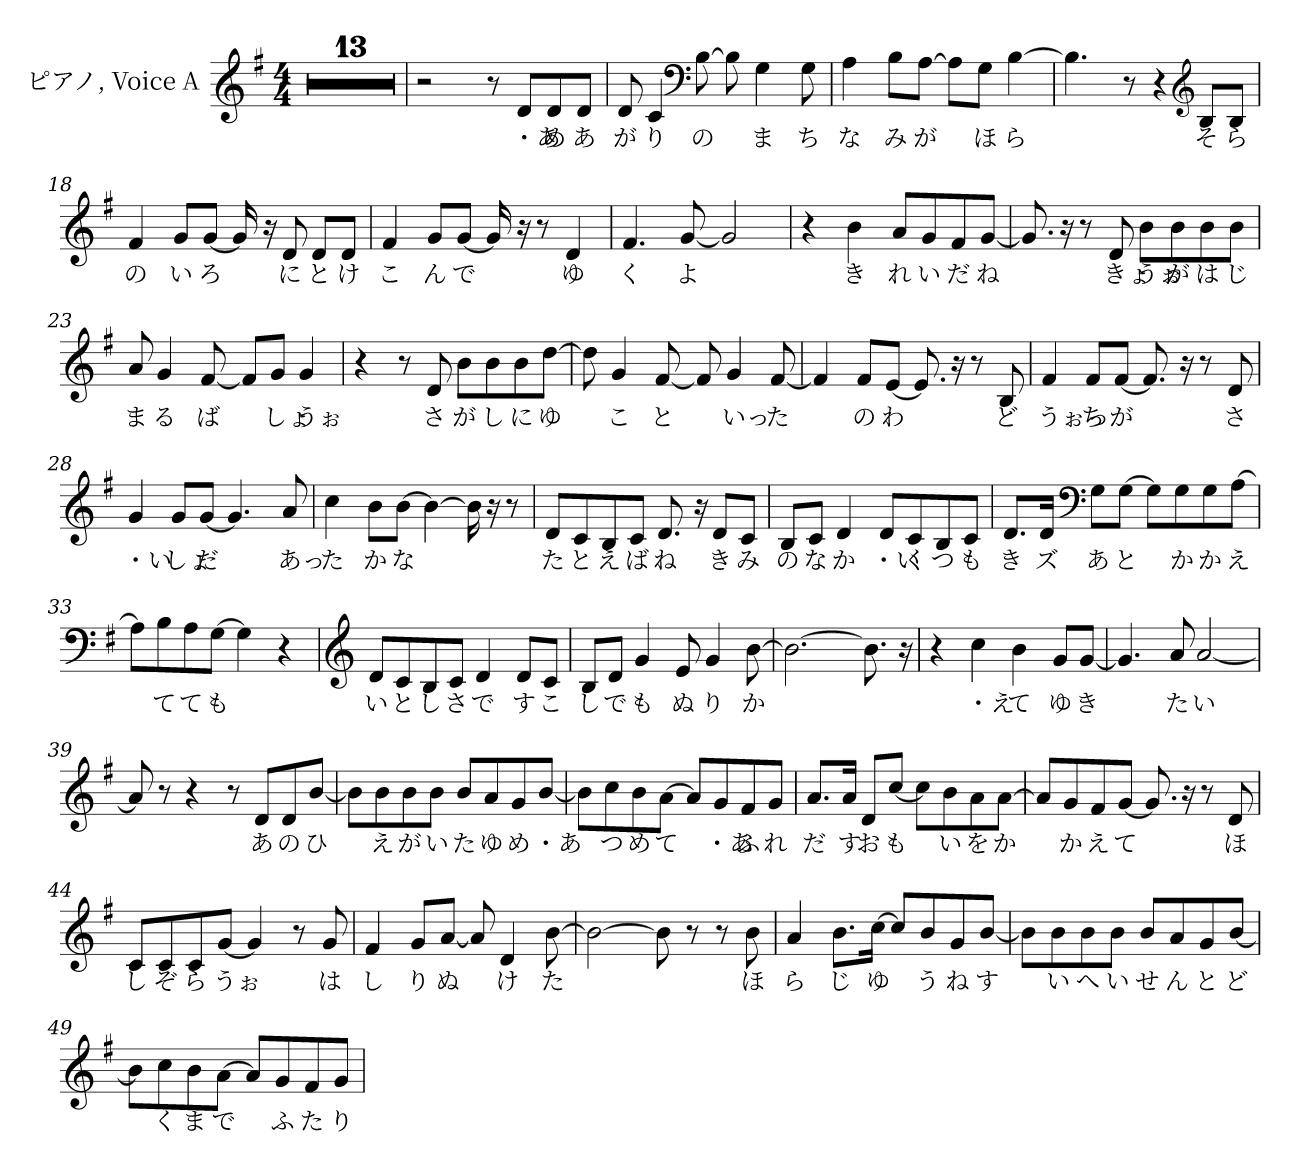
**kern	**text
*part1	*part1
*staff1	*staff1
*I"ピアノ, Voice A	*
*clefG2	*
*k[f#]	*
*M4/4	*
*MM146	*
=1	=1
1r	.
=2	=2
1r	.
=3	=3
1r	.
=4	=4
1r	.
=5	=5
1r	.
=6	=6
1r	.
=7	=7
1r	.
=8	=8
1r	.
=9	=9
1r	.
=10	=10
1r	.
=11	=11
1r	.
=12	=12
1r	.
=13	=13
1r	.
=14	=14
2r	.
8r	.
!	!LO:LY:b
8d/L	・あ
!	!LO:LY:b
8d/	め
!	!LO:LY:b
8d/J	あ
!!LO:LB:g=z
=15	=15
!	!LO:LY:b
8d/	が
!	!LO:LY:b
4c/	り
*clefF4	*
!	!LO:LY:b
[8B\	の
8B\]	.
!	!LO:LY:b
4G\	ま
!	!LO:LY:b
8G\	ち
=16	=16
!	!LO:LY:b
4A\	な
!	!LO:LY:b
8B\L	み
!	!LO:LY:b
[8A\J	が
8A\L]	.
!	!LO:LY:b
8G\J	ほ
!	!LO:LY:b
[4B\	ら
=17	=17
4.B\]	.
8r	.
4r	.
*clefG2	*
!	!LO:LY:b
8B/L	そ
!	!LO:LY:b
8B/J	ら
=18	=18
!	!LO:LY:b
4f#/	の
!	!LO:LY:b
8g/L	い
!	!LO:LY:b
[8g/J	ろ
16g/]	.
16r	.
!	!LO:LY:b
8d/	に
!	!LO:LY:b
8d/L	と
!	!LO:LY:b
8d/J	け
=19	=19
!	!LO:LY:b
4f#/	こ
!	!LO:LY:b
8g/L	ん
!	!LO:LY:b
[8g/J	で
16g/]	.
16r	.
8r	.
!	!LO:LY:b
4d/	ゆ
=20	=20
!	!LO:LY:b
4.f#/	く
!	!LO:LY:b
[8g/	よ
2g/]	.
!!LO:LB:g=z
=21	=21
4r	.
!	!LO:LY:b
4b\	き
!	!LO:LY:b
8a/L	れ
!	!LO:LY:b
8g/	い
!	!LO:LY:b
8f#/	だ
!	!LO:LY:b
[8g/J	ね
=22	=22
8.g/]	.
16r	.
8r	.
!	!LO:LY:b
8d/	きょ
!	!LO:LY:b
8b\L	うぉ
!	!LO:LY:b
8b\	が
!	!LO:LY:b
8b\	は
!	!LO:LY:b
8b\J	じ
=23	=23
!	!LO:LY:b
8a/	ま
!	!LO:LY:b
4g/	る
!	!LO:LY:b
[8f#/	ば
8f#/L]	.
!	!LO:LY:b
8g/J	しょ
!	!LO:LY:b
4g/	うぉ
=24	=24
4r	.
8r	.
!	!LO:LY:b
8d/	さ
!	!LO:LY:b
8b\L	が
!	!LO:LY:b
8b\	し
!	!LO:LY:b
8b\	に
!	!LO:LY:b
[8dd\J	ゆ
=25	=25
8dd\]	.
!	!LO:LY:b
4g/	こ
!	!LO:LY:b
[8f#/	と
8f#/]	.
!	!LO:LY:b
4g/	いっ
!	!LO:LY:b
[8f#/	た
!!LO:LB:g=z
=26	=26
4f#/]	.
!	!LO:LY:b
8f#/L	の
!	!LO:LY:b
[8e/J	わ
8.e/]	.
16r	.
8r	.
!	!LO:LY:b
8B/	ど
=27	=27
!	!LO:LY:b
4f#/	うぉっ
!	!LO:LY:b
8f#/L	ち
!	!LO:LY:b
[8f#/J	が
8.f#/]	.
16r	.
8r	.
!	!LO:LY:b
8d/	さ
=28	=28
!	!LO:LY:b
4g/	・い
!	!LO:LY:b
8g/L	しょ
!	!LO:LY:b
[8g/J	だ
4.g/]	.
!	!LO:LY:b
8a/	あっ
=29	=29
!	!LO:LY:b
4cc\	た
!	!LO:LY:b
8b\L	か
!	!LO:LY:b
[8b\J	な
4b\_	.
16b\]	.
16r	.
8r	.
=30	=30
!	!LO:LY:b
8d/L	た
!	!LO:LY:b
8c/	と
!	!LO:LY:b
8B/	え
!	!LO:LY:b
8c/J	ば
!	!LO:LY:b
8.d/	ね
16r	.
!	!LO:LY:b
8d/L	き
!	!LO:LY:b
8c/J	み
!!LO:LB:g=z
=31	=31
!	!LO:LY:b
8B/L	の
!	!LO:LY:b
8c/J	な
!	!LO:LY:b
4d/	か
!	!LO:LY:b
8d/L	・い
!	!LO:LY:b
8c/	く
!	!LO:LY:b
8B/	つ
!	!LO:LY:b
8c/J	も
=32	=32
!	!LO:LY:b
8.d/L	き
!	!LO:LY:b
16d/Jk	ズ
*clefF4	*
!	!LO:LY:b
8G\L	あ
!	!LO:LY:b
[8G\J	と
8G\L]	.
!	!LO:LY:b
8G\	か
!	!LO:LY:b
8G\	か
!	!LO:LY:b
[8A\J	え
=33	=33
8A\L]	.
!	!LO:LY:b
8B\	て
!	!LO:LY:b
8A\	て
!	!LO:LY:b
[8G\J	も
4G\]	.
4r	.
=34	=34
*clefG2	*
!	!LO:LY:b
8d/L	い
!	!LO:LY:b
8c/	と
!	!LO:LY:b
8B/	し
!	!LO:LY:b
8c/J	さ
!	!LO:LY:b
4d/	で
!	!LO:LY:b
8d/L	す
!	!LO:LY:b
8c/J	こ
=35	=35
!	!LO:LY:b
8B/L	し
!	!LO:LY:b
8d/J	で
!	!LO:LY:b
4g/	も
!	!LO:LY:b
8e/	ぬ
!	!LO:LY:b
4g/	り
!	!LO:LY:b
[8b\	か
!!LO:LB:g=z
=36	=36
2.b\_	.
8.b\]	.
16r	.
=37	=37
4r	.
!	!LO:LY:b
4cc\	・え
!	!LO:LY:b
4b\	て
!	!LO:LY:b
8g/L	ゆ
!	!LO:LY:b
[8g/J	き
=38	=38
4.g/]	.
!	!LO:LY:b
8a/	た
!	!LO:LY:b
[2a/	い
=39	=39
8a/]	.
8r	.
4r	.
8r	.
!	!LO:LY:b
8d/L	あ
!	!LO:LY:b
8d/	の
!	!LO:LY:b
[8b/J	ひ
=40	=40
8b\L]	.
!	!LO:LY:b
8b\	え
!	!LO:LY:b
8b\	が
!	!LO:LY:b
8b\J	い
!	!LO:LY:b
8b/L	た
!	!LO:LY:b
8a/	ゆ
!	!LO:LY:b
8g/	め
!	!LO:LY:b
[8b/J	・あ
=41	=41
8b\L]	.
!	!LO:LY:b
8cc\	つ
!	!LO:LY:b
8b\	め
!	!LO:LY:b
[8a\J	て
8a/L]	.
!	!LO:LY:b
8g/	・あ
!	!LO:LY:b
8f#/	ふ
!	!LO:LY:b
8g/J	れ
!!LO:LB:g=z
=42	=42
!	!LO:LY:b
8.a/L	だ
!	!LO:LY:b
16a/Jk	す
!	!LO:LY:b
8d/L	お
!	!LO:LY:b
[8cc/J	も
8cc\L]	.
!	!LO:LY:b
8b\	い
!	!LO:LY:b
8a\	を
!	!LO:LY:b
[8a\J	か
=43	=43
8a/L]	.
!	!LO:LY:b
8g/	か
!	!LO:LY:b
8f#/	え
!	!LO:LY:b
[8g/J	て
8.g/]	.
16r	.
8r	.
!	!LO:LY:b
8d/	ほ
=44	=44
!	!LO:LY:b
8c/L	し
!	!LO:LY:b
8c/	ぞ
!	!LO:LY:b
8c/	ら
!	!LO:LY:b
[8g/J	うぉ
4g/]	.
8r	.
!	!LO:LY:b
8g/	は
=45	=45
!	!LO:LY:b
4f#/	し
!	!LO:LY:b
8g/L	り
!	!LO:LY:b
[8a/J	ぬ
8a/]	.
!	!LO:LY:b
4d/	け
!	!LO:LY:b
[8b\	た
=46	=46
2b\_	.
8b\]	.
8r	.
8r	.
!	!LO:LY:b
8b\	ほ
!!LO:LB:g=z
=47	=47
!	!LO:LY:b
4a/	ら
!	!LO:LY:b
8.b\L	じ
!	!LO:LY:b
[16cc\Jk	ゆ
8cc/L]	.
!	!LO:LY:b
8b/	う
!	!LO:LY:b
8g/	ね
!	!LO:LY:b
[8b/J	す
=48	=48
8b\L]	.
!	!LO:LY:b
8b\	い
!	!LO:LY:b
8b\	へ
!	!LO:LY:b
8b\J	い
!	!LO:LY:b
8b/L	せ
!	!LO:LY:b
8a/	ん
!	!LO:LY:b
8g/	と
!	!LO:LY:b
[8b/J	ど
=49	=49
8b\L]	.
!	!LO:LY:b
8cc\	く
!	!LO:LY:b
8b\	ま
!	!LO:LY:b
[8a\J	で
8a/L]	.
!	!LO:LY:b
8g/	ふ
!	!LO:LY:b
8f#/	た
!	!LO:LY:b
8g/J	り
=	=
*-	*-
